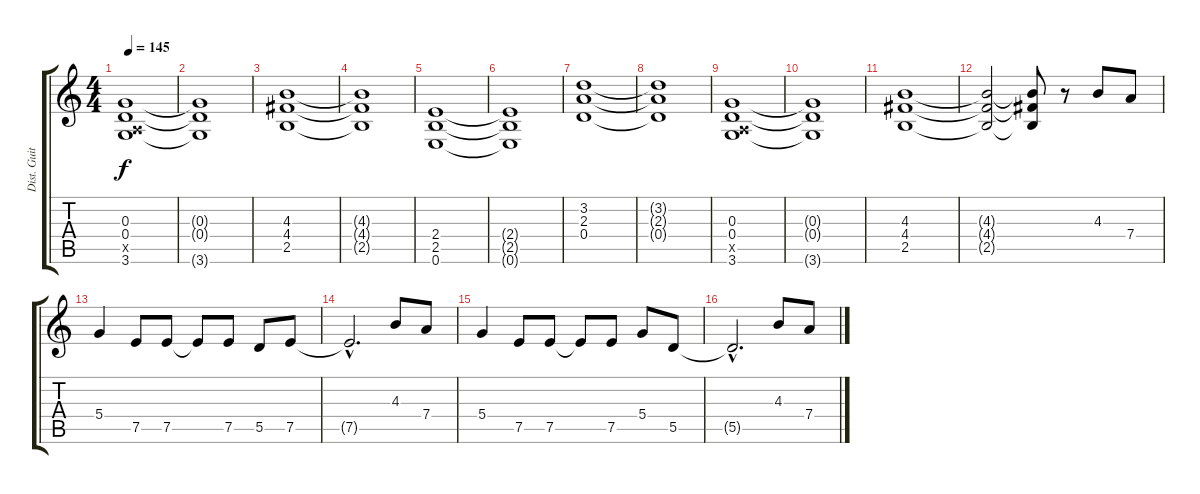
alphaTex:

\track ("Dist. Guitar 2" "Dist. Guit") {instrument overdrivenguitar}
\staff {score tabs}
\tuning (E4 B3 G3 D3 A2 E2) {hide}
\ts (4 4)
\tempo 145
\clef g2
\ks c
(0.3 0.4 0.5{x} 3.6).1{dy f} |
(0.3{t} 0.4{t} 3.6{t}).1 |
(4.3 4.4 2.5).1 |
(4.3{t} 4.4{t} 2.5{t}).1 |
(2.4 2.5 0.6).1 |
(2.4{t} 2.5{t} 0.6{t}).1 |
(3.2 2.3 0.4).1 |
(3.2{t} 2.3{t} 0.4{t}).1 |
(0.3 0.4 0.5{x} 3.6).1 |
(0.3{t} 0.4{t} 3.6{t}).1 |
(4.3 4.4 2.5).1 |
(4.3{t} 4.4{t} 2.5{t}).2 (4.3{t} 4.4{t} 2.5{t}).8 r.8 4.3.8 7.4.8 |
5.4.4 7.5.8 7.5.8 7.5{t}.8 7.5.8 5.5.8 7.5.8 |
7.5{hac t}.2{d} 4.3.8 7.4.8 |
5.4.4 7.5.8 7.5.8 7.5{t}.8 7.5.8 5.4.8 5.5.8 |
5.5{hac t}.2{d} 4.3.8 7.4.8
